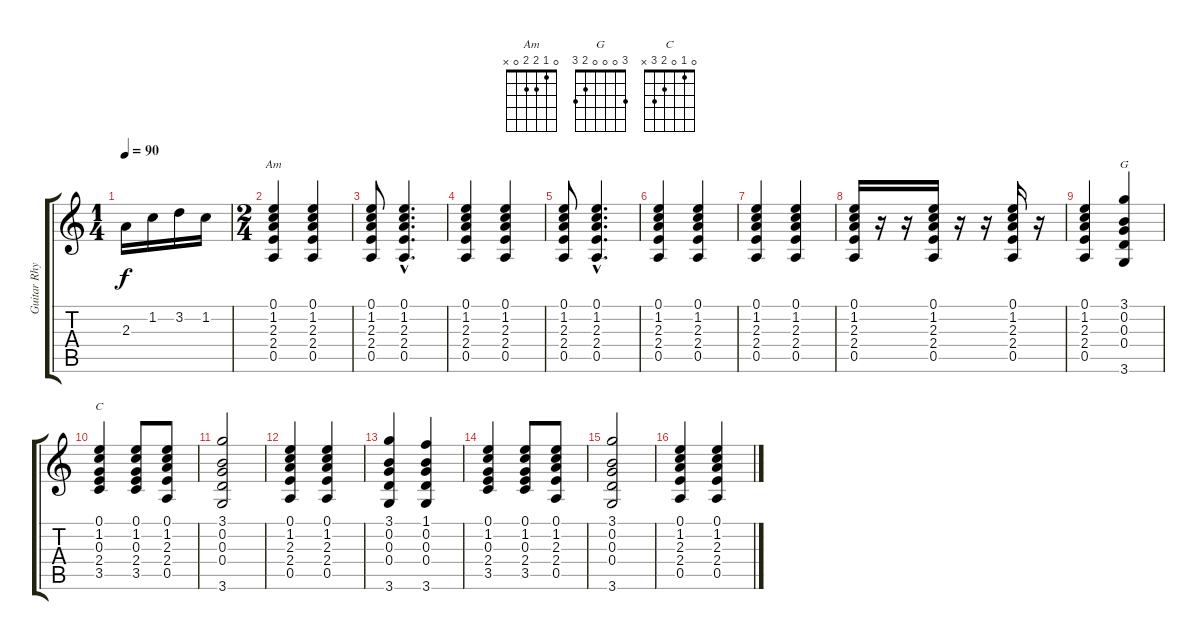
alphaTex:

\track ("Guitar Rhythm" "Guitar Rhy") {instrument acousticguitarnylon}
\staff {score tabs}
\tuning (E4 B3 G3 D3 A2 E2) {hide}
\chord ("Am" 0 1 2 2 0 x)
\chord ("G" 3 0 0 0 2 3)
\chord ("C" 0 1 0 2 3 x)
\ts (1 4)
\tempo 90
\clef g2
\ks c
2.3.16{dy f} 1.2.16 3.2.16 1.2.16 |
\ts (2 4)
(0.1 1.2 2.3 2.4 0.5).4{ch "Am"} (0.1 1.2 2.3 2.4 0.5).4 |
(0.1 1.2 2.3 2.4 0.5).8 (0.1{hac} 1.2{hac} 2.3{hac} 2.4{hac} 0.5{hac}).4{d} |
(0.1 1.2 2.3 2.4 0.5).4 (0.1 1.2 2.3 2.4 0.5).4 |
(0.1 1.2 2.3 2.4 0.5).8 (0.1{hac} 1.2{hac} 2.3{hac} 2.4{hac} 0.5{hac}).4{d} |
(0.1 1.2 2.3 2.4 0.5).4 (0.1 1.2 2.3 2.4 0.5).4 |
(0.1 1.2 2.3 2.4 0.5).4 (0.1 1.2 2.3 2.4 0.5).4 |
(0.1 1.2 2.3 2.4 0.5).16 r.16 r.16 (0.1 1.2 2.3 2.4 0.5).16 r.16 r.16 (0.1 1.2 2.3 2.4 0.5).16 r.16 |
(0.1 1.2 2.3 2.4 0.5).4 (3.1 0.2 0.3 0.4 3.6).4{ch "G"} |
(0.1 1.2 0.3 2.4 3.5).4{ch "C"} (0.1 1.2 0.3 2.4 3.5).8 (0.1 1.2 2.3 2.4 0.5).8 |
(3.1 0.2 0.3 0.4 3.6).2 |
(0.1 1.2 2.3 2.4 0.5).4 (0.1 1.2 2.3 2.4 0.5).4 |
(3.1 0.2 0.3 0.4 3.6).4 (1.1 0.2 0.3 0.4 3.6).4 |
(0.1 1.2 0.3 2.4 3.5).4 (0.1 1.2 0.3 2.4 3.5).8 (0.1 1.2 2.3 2.4 0.5).8 |
(3.1 0.2 0.3 0.4 3.6).2 |
(0.1 1.2 2.3 2.4 0.5).4 (0.1 1.2 2.3 2.4 0.5).4
